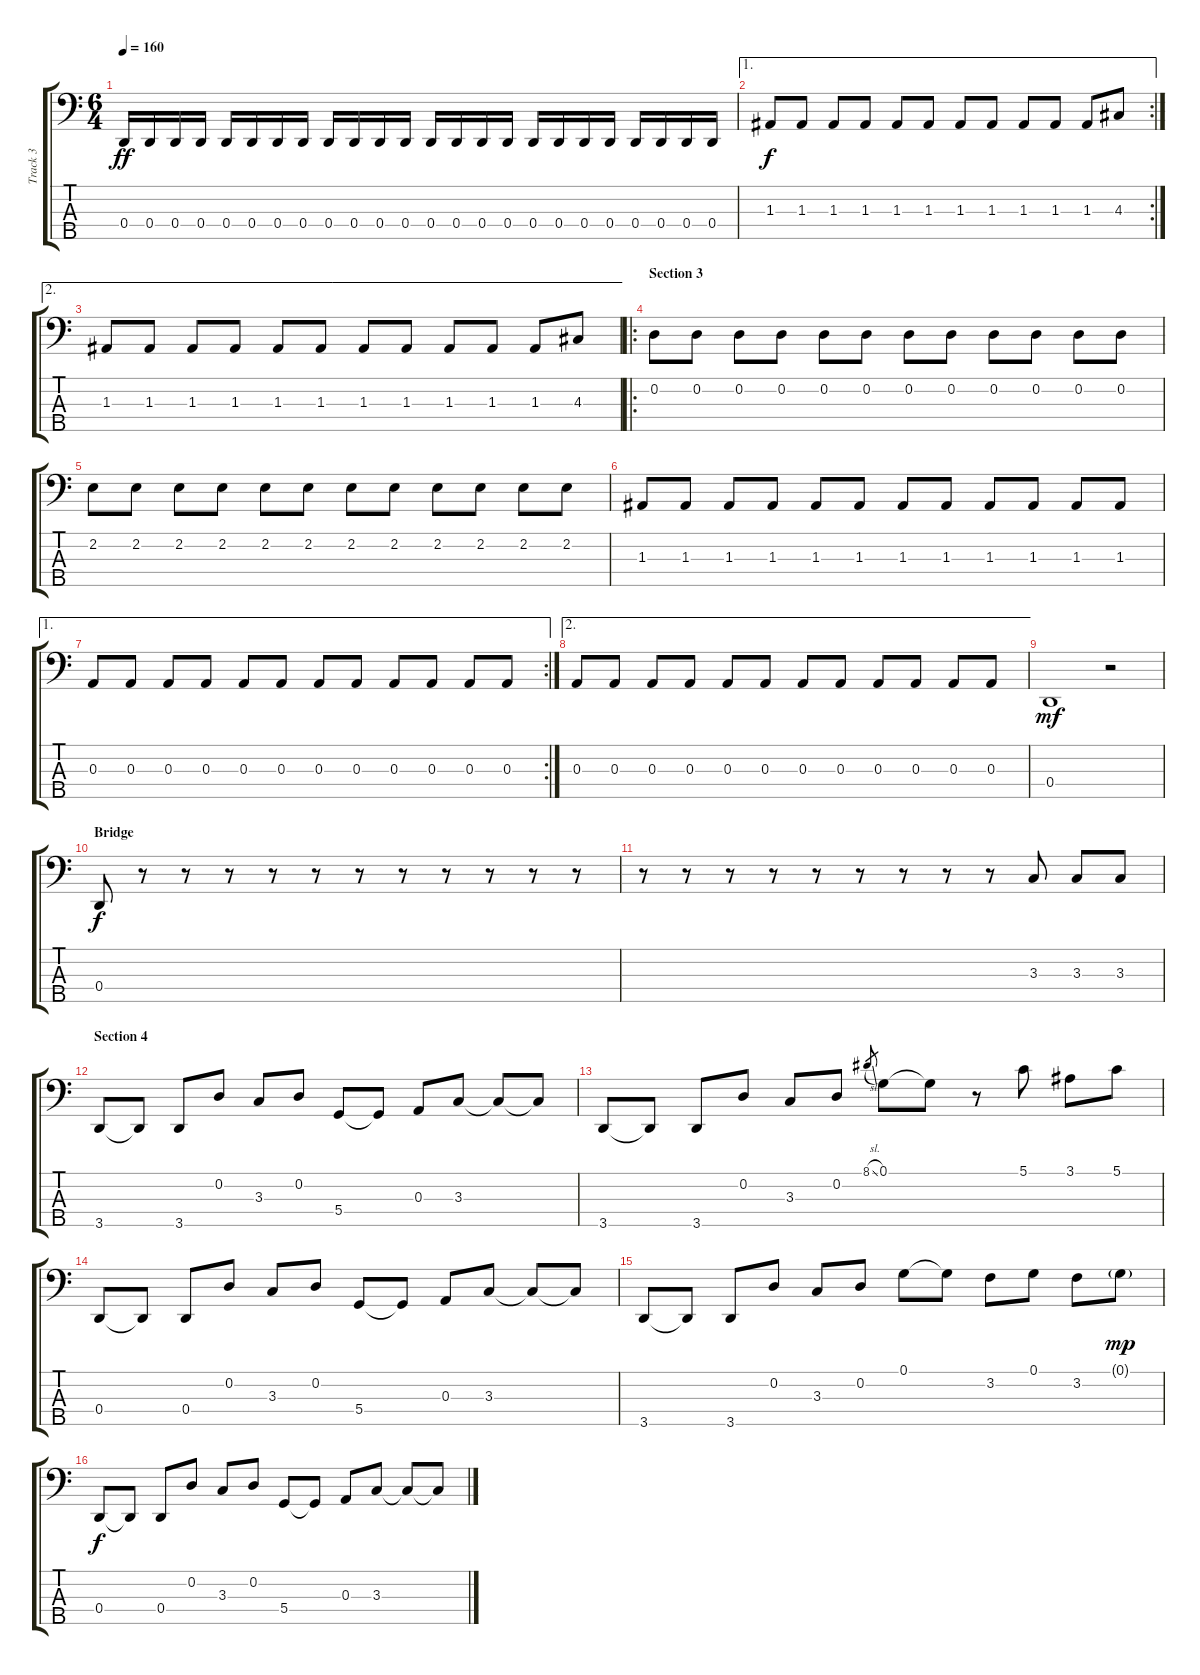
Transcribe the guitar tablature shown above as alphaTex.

\track ("Track 3" "Track 3") {instrument electricbassfinger}
\staff {score tabs}
\tuning (G2 D2 A1 D1 B0) {hide}
\ts (6 4)
\tempo 160
\clef f4
\ks c
0.4.16{dy ff} 0.4.16 0.4.16 0.4.16 0.4.16 0.4.16 0.4.16 0.4.16 0.4.16 0.4.16 0.4.16 0.4.16 0.4.16 0.4.16 0.4.16 0.4.16 0.4.16 0.4.16 0.4.16 0.4.16 0.4.16 0.4.16 0.4.16 0.4.16 |
\ae 1
\rc 2
1.3.8{dy f} 1.3.8 1.3.8 1.3.8 1.3.8 1.3.8 1.3.8 1.3.8 1.3.8 1.3.8 1.3.8 4.3.8 |
\ae 2
1.3.8 1.3.8 1.3.8 1.3.8 1.3.8 1.3.8 1.3.8 1.3.8 1.3.8 1.3.8 1.3.8 4.3.8 |
\ro
\section ("" "Section 3")
0.2.8 0.2.8 0.2.8 0.2.8 0.2.8 0.2.8 0.2.8 0.2.8 0.2.8 0.2.8 0.2.8 0.2.8 |
2.2.8 2.2.8 2.2.8 2.2.8 2.2.8 2.2.8 2.2.8 2.2.8 2.2.8 2.2.8 2.2.8 2.2.8 |
1.3.8 1.3.8 1.3.8 1.3.8 1.3.8 1.3.8 1.3.8 1.3.8 1.3.8 1.3.8 1.3.8 1.3.8 |
\ae 1
\rc 2
0.3.8 0.3.8 0.3.8 0.3.8 0.3.8 0.3.8 0.3.8 0.3.8 0.3.8 0.3.8 0.3.8 0.3.8 |
\ae 2
0.3.8 0.3.8 0.3.8 0.3.8 0.3.8 0.3.8 0.3.8 0.3.8 0.3.8 0.3.8 0.3.8 0.3.8 |
0.4.1{dy mf} r.2 |
\section ("" "Bridge")
0.4.8{dy f} r.8 r.8 r.8 r.8 r.8 r.8 r.8 r.8 r.8 r.8 r.8 |
r.8 r.8 r.8 r.8 r.8 r.8 r.8 r.8 r.8 3.3.8 3.3.8 3.3.8 |
\section ("" "Section 4")
3.5.8 3.5{t}.8 3.5.8 0.2.8 3.3.8 0.2.8 5.4.8 5.4{t}.8 0.3.8 3.3.8 3.3{t}.8 3.3{t}.8 |
3.5.8 3.5{t}.8 3.5.8 0.2.8 3.3.8 0.2.8 8.1{sl}.8{gr} 0.1.8 0.1{t}.8 r.8 5.1.8 3.1.8 5.1.8 |
0.4.8 0.4{t}.8 0.4.8 0.2.8 3.3.8 0.2.8 5.4.8 5.4{t}.8 0.3.8 3.3.8 3.3{t}.8 3.3{t}.8 |
3.5.8 3.5{t}.8 3.5.8 0.2.8 3.3.8 0.2.8 0.1.8 0.1{t}.8 3.2.8 0.1.8 3.2.8 0.1{g}.8{dy mp} |
0.4.8{dy f} 0.4{t}.8 0.4.8 0.2.8 3.3.8 0.2.8 5.4.8 5.4{t}.8 0.3.8 3.3.8 3.3{t}.8 3.3{t}.8
